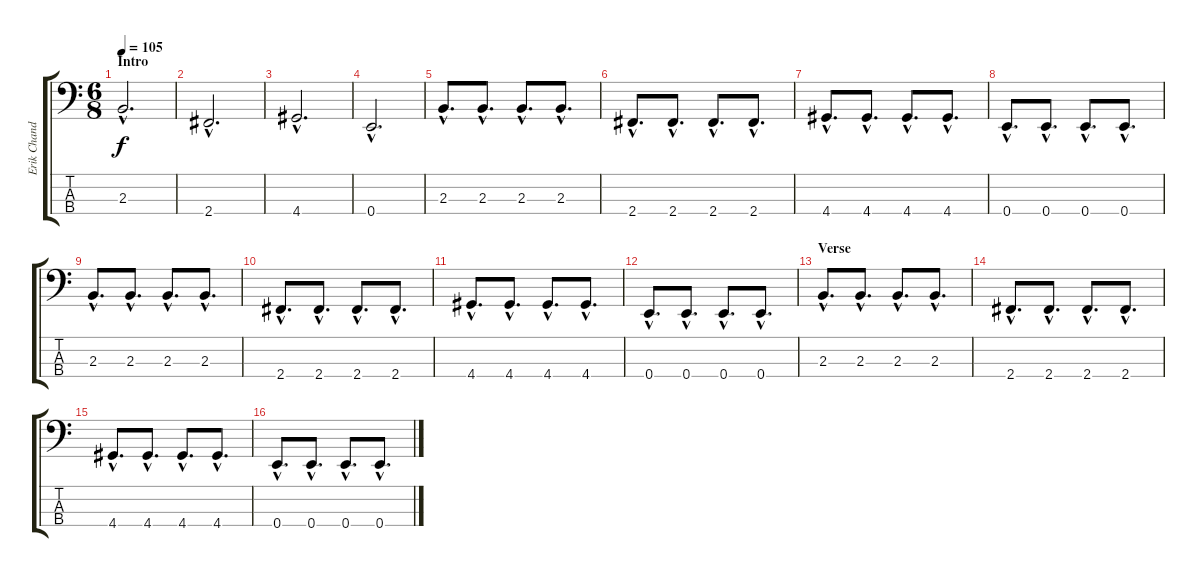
\track ("Erik Chandler - Bass" "Erik Chand") {instrument electricbassfinger}
\staff {score tabs}
\tuning (G2 D2 A1 E1) {hide}
\ts (6 8)
\section ("" "Intro")
\tempo 105
\clef f4
\ks c
2.3{hac}.2{d dy f instrument electricbassfinger} |
2.4{hac}.2{d} |
4.4{hac}.2{d} |
0.4{hac}.2{d} |
2.3{hac}.8{d} 2.3{hac}.8{d} 2.3{hac}.8{d} 2.3{hac}.8{d} |
2.4{hac}.8{d} 2.4{hac}.8{d} 2.4{hac}.8{d} 2.4{hac}.8{d} |
4.4{hac}.8{d} 4.4{hac}.8{d} 4.4{hac}.8{d} 4.4{hac}.8{d} |
0.4{hac}.8{d} 0.4{hac}.8{d} 0.4{hac}.8{d} 0.4{hac}.8{d} |
2.3{hac}.8{d} 2.3{hac}.8{d} 2.3{hac}.8{d} 2.3{hac}.8{d} |
2.4{hac}.8{d} 2.4{hac}.8{d} 2.4{hac}.8{d} 2.4{hac}.8{d} |
4.4{hac}.8{d} 4.4{hac}.8{d} 4.4{hac}.8{d} 4.4{hac}.8{d} |
0.4{hac}.8{d} 0.4{hac}.8{d} 0.4{hac}.8{d} 0.4{hac}.8{d} |
\section ("" "Verse")
2.3{hac}.8{d} 2.3{hac}.8{d} 2.3{hac}.8{d} 2.3{hac}.8{d} |
2.4{hac}.8{d} 2.4{hac}.8{d} 2.4{hac}.8{d} 2.4{hac}.8{d} |
4.4{hac}.8{d} 4.4{hac}.8{d} 4.4{hac}.8{d} 4.4{hac}.8{d} |
0.4{hac}.8{d} 0.4{hac}.8{d} 0.4{hac}.8{d} 0.4{hac}.8{d}
